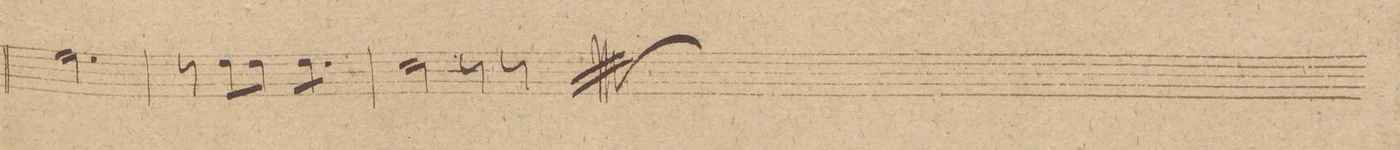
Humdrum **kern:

**kern
*I"Corno 1mo in C
*clefG2
*k[]
*M6/8
2.ee\
=40
8r
8dd\L
8dd\J
*tremolo
8dd\L
8dd\
8dd\J
*Xtremolo
=41
2cc\
8r
8r
==
*-
